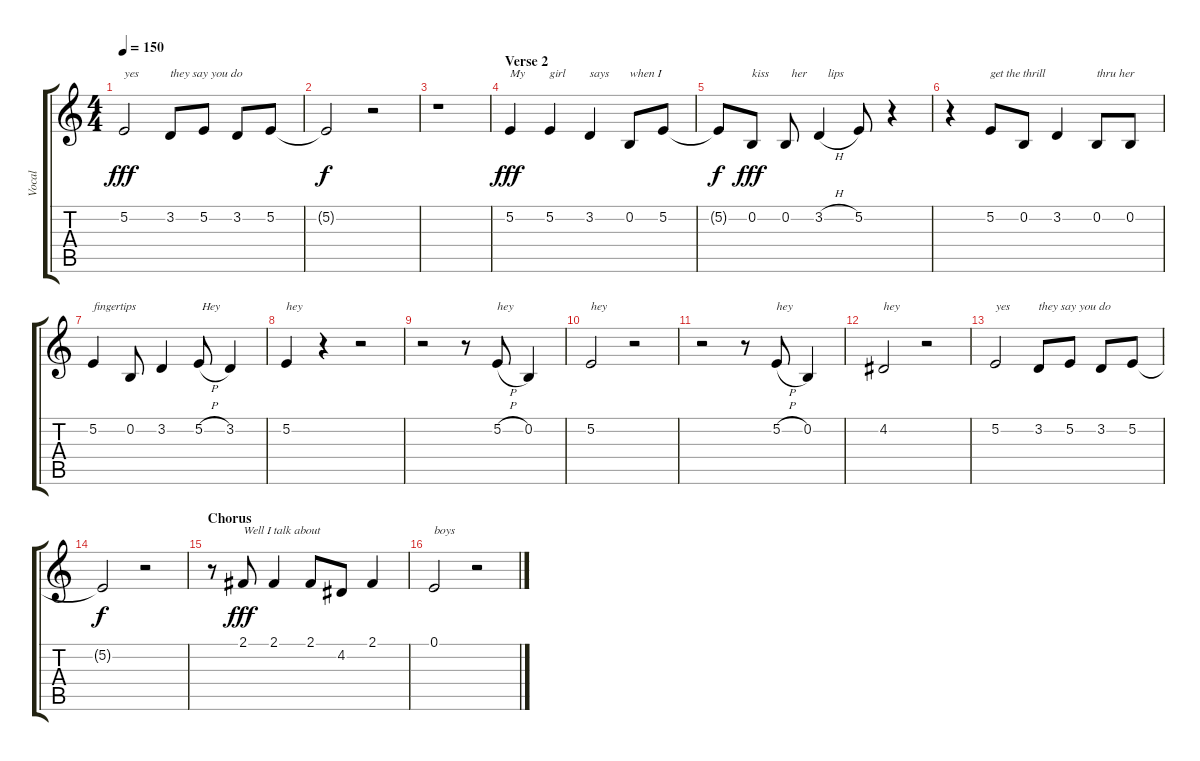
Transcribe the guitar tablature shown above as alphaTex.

\track ("Vocal" "Vocal") {instrument altosax}
\staff {score tabs}
\tuning (E4 B3 G3 D3 A2 E2) {hide}
\ts (4 4)
\tempo 150
\clef g2
\ks c
5.2.2{txt "yes" dy fff} 3.2.8{txt "they say you do"} 5.2.8 3.2.8 5.2.8 |
5.2{t}.2{dy f} r.2 |
r.1 |
\section ("" "Verse 2")
5.2.4{txt "My" dy fff} 5.2.4{txt "girl"} 3.2.4{txt "says"} 0.2.8{txt "when I"} 5.2.8 |
5.2{t}.8{txt " " dy f} 0.2.8{txt "kiss" dy fff} 0.2.8{txt "  her"} 3.2{h}.4{txt "   lips"} 5.2.8 r.4 |
r.4 5.2.8{txt "get the thrill"} 0.2.8 3.2.4 0.2.8{txt "thru her"} 0.2.8{txt " "} |
5.2.4{txt "fingertips"} 0.2.8 3.2.4 5.2{h}.8{txt " Hey"} 3.2.4 |
5.2.4{txt "hey"} r.4 r.2 |
r.2 r.8 5.2{h}.8{txt "hey"} 0.2.4 |
5.2.2{txt "hey"} r.2 |
r.2 r.8 5.2{h}.8{txt "hey"} 0.2.4 |
4.2.2{txt "hey"} r.2 |
5.2.2{txt "yes"} 3.2.8{txt "they say you do"} 5.2.8 3.2.8 5.2.8 |
5.2{t}.2{dy f} r.2 |
\section ("" "Chorus")
r.8 2.1.8{txt "Well I talk about " dy fff} 2.1.4 2.1.8 4.2.8 2.1.4 |
0.1.2{txt "boys"} r.2
